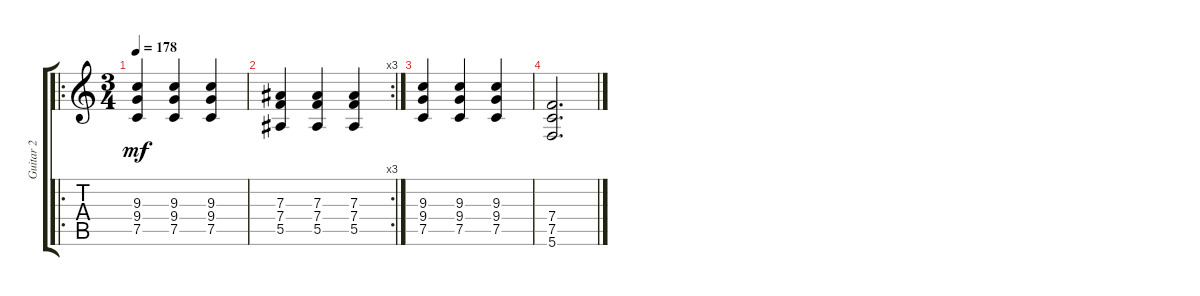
\track ("Guitar 2" "Guitar 2") {instrument distortionguitar}
\staff {score tabs}
\tuning (C4 G3 Eb3 Bb2 F2 C2) {hide}
\ro
\ts (3 4)
\tempo 178
\clef g2
\ks c
(9.3 9.4 7.5).4{dy mf} (9.3 9.4 7.5).4 (9.3 9.4 7.5).4 |
\rc 3
(7.3 7.4 5.5).4 (7.3 7.4 5.5).4 (7.3 7.4 5.5).4 |
(9.3 9.4 7.5).4 (9.3 9.4 7.5).4 (9.3 9.4 7.5).4 |
(7.4 7.5 5.6).2{d}
